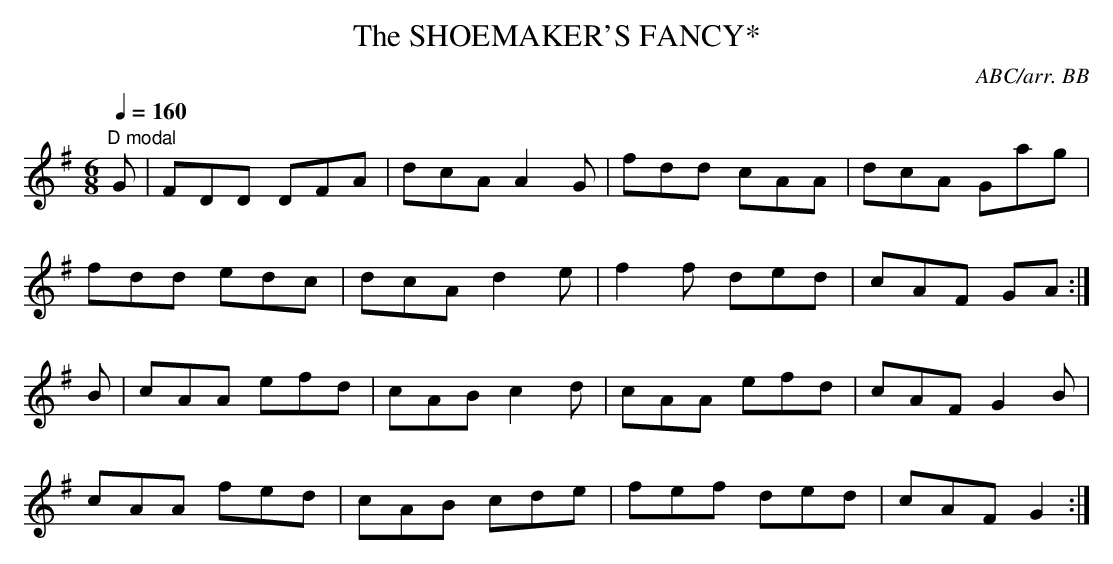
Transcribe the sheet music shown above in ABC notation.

X:1
T:SHOEMAKER'S FANCY*, The
C:ABC/arr. BB
Q:1/4=160
L:1/8
M:6/8
K:G
"D modal"
G|FDD DFA|dcA A2G|fdd cAA|dcA Gag|
fdd edc|dcA d2e|f2f ded|cAF GA:|
B|cAA efd|cAB c2d|cAA efd|cAF G2B|
cAA fed|cAB cde|fef ded|cAF G2:|
